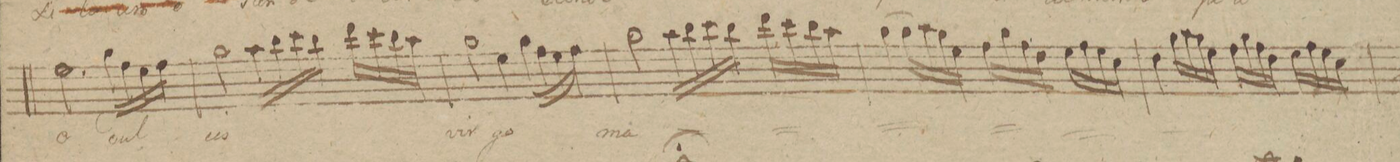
**kern	**text
*I"Canto	*
*clefC1	*
*k[f#c#g#]	*
*met(c)	*
*M4/4	*
2.cc#\	o
16ee\LL	dul-
16dd\	.
16cc#\	.
16dd\JJ	.
=159	=159
2ee\	-cis
16ff#\LL	.
16gg#\	.
16aa\	.
16gg#\JJ	.
16bb\LL	.
16aa\	.
16gg#\	.
16ff#\JJ	.
=160	=160
2ee\	vir-
4cc#\	-go
16ee\LL	.
16dd\	.
16cc#\	.
16dd\JJ	.
=161	=161
2ee\	ma-
16ff#\LL	.
16gg#\	.
16aa\	.
16gg#\JJ	.
16bb\LL	.
16aa\	.
16gg#\	.
16ff#\JJ	.
=162	=162
[4ee\	.
16ee\LL]	.
16ff#\	.
16ee\	.
16cc#\JJ	.
16dd\LL	.
16ee\	.
16dd\	.
16b\JJ	.
16cc#\LL	.
16dd\	.
16cc#\	.
16a\JJ	.
=163	=163
4b\	.
16ee\LL	.
16ff#\	.
16ee\	.
16cc#\JJ	.
16dd\LL	.
16ee\	.
16dd\	.
16b\JJ	.
16cc#\LL	.
16dd\	.
16cc#\	.
16a\JJ	.
=164	=164
*-	*-
